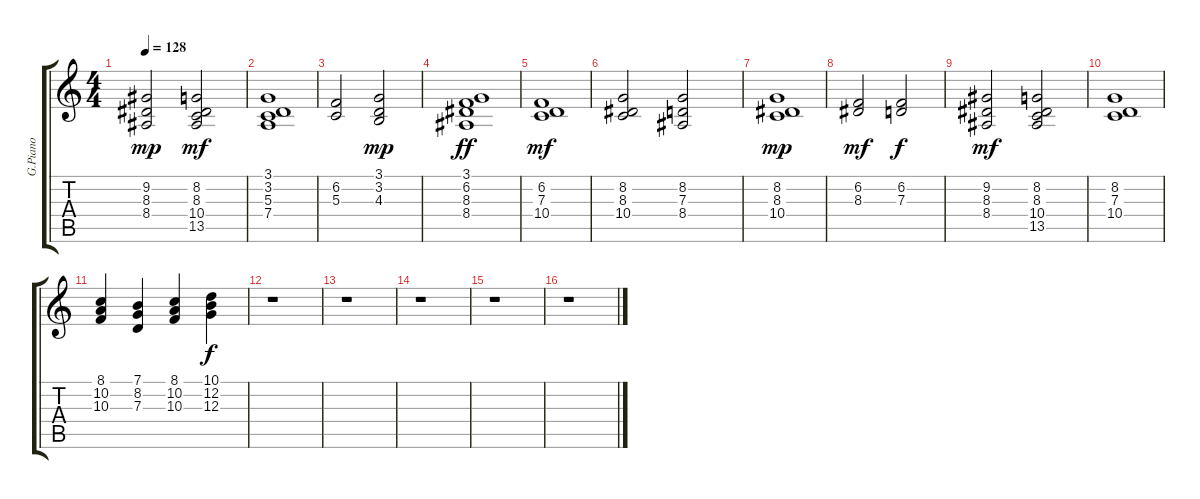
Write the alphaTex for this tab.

\track ("G.Piano" "G.Piano") {instrument acousticgrandpiano}
\staff {score tabs}
\tuning (E4 B3 G3 D3 A2 E2) {hide}
\ts (4 4)
\tempo 128
\clef g2
\ks c
(9.2 8.3 8.4).2{dy mp} (8.2 8.3 10.4 13.5).2{dy mf} |
(3.1 3.2 5.3 7.4).1 |
(6.2 5.3).2 (3.1 3.2 4.3).2{dy mp} |
(3.1 6.2 8.3 8.4).1{dy ff} |
(6.2 7.3 10.4).1{dy mf} |
(8.2 8.3 10.4).2 (8.2 7.3 8.4).2 |
(8.2 8.3 10.4).1{dy mp} |
(6.2 8.3).2{dy mf} (6.2 7.3).2{dy f} |
(9.2 8.3 8.4).2{dy mf} (8.2 8.3 10.4 13.5).2 |
(8.2 7.3 10.4).1 |
(8.1 10.2 10.3).4 (7.1 8.2 7.3).4 (8.1 10.2 10.3).4 (10.1 12.2 12.3).4{dy f} |
r.1 |
r.1 |
r.1 |
r.1 |
r.1
